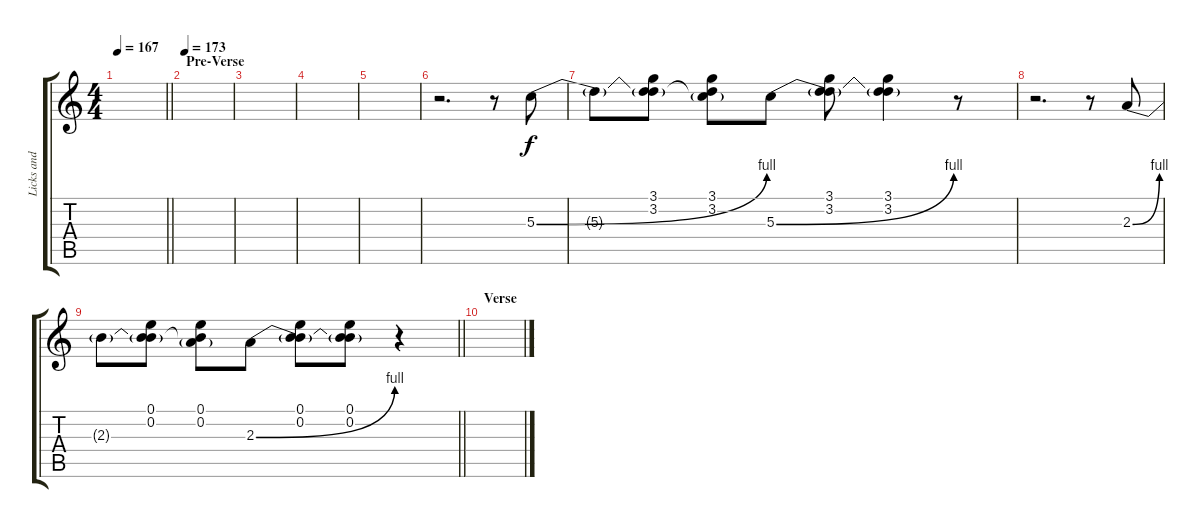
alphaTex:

\track ("Licks and Slash's Solo" "Licks and ") {instrument overdrivenguitar}
\staff {score tabs}
\tuning (E4 B3 G3 D3 A2 E2) {hide}
\ts (4 4)
\tempo 167
\clef g2
\barLineRight lightlight
\ks c
|
\section ("" "Pre-Verse")
\tempo 173
|
|
|
|
r.2{d} r.8 5.3{be (bend 0 0 60 4)}.8 |
5.3{t}.8 (3.1 3.2 5.3{t}).8 (3.1 3.2 5.3{t}).8 5.3{be (bend 0 0 60 4)}.8 (3.1 3.2 5.3{t}).8 (3.1 3.2 5.3{t}).4 r.8 |
r.2{d} r.8 2.3{be (bend 0 0 60 4)}.8 |
\barLineRight lightlight
2.3{t}.8 (0.1 0.2 2.3{t}).8 (0.1 0.2 2.3{t}).8 2.3{be (bend 0 0 60 4)}.8 (0.1 0.2 2.3{t}).8 (0.1 0.2 2.3{t}).8 r.4 |
\section ("" "Verse")
